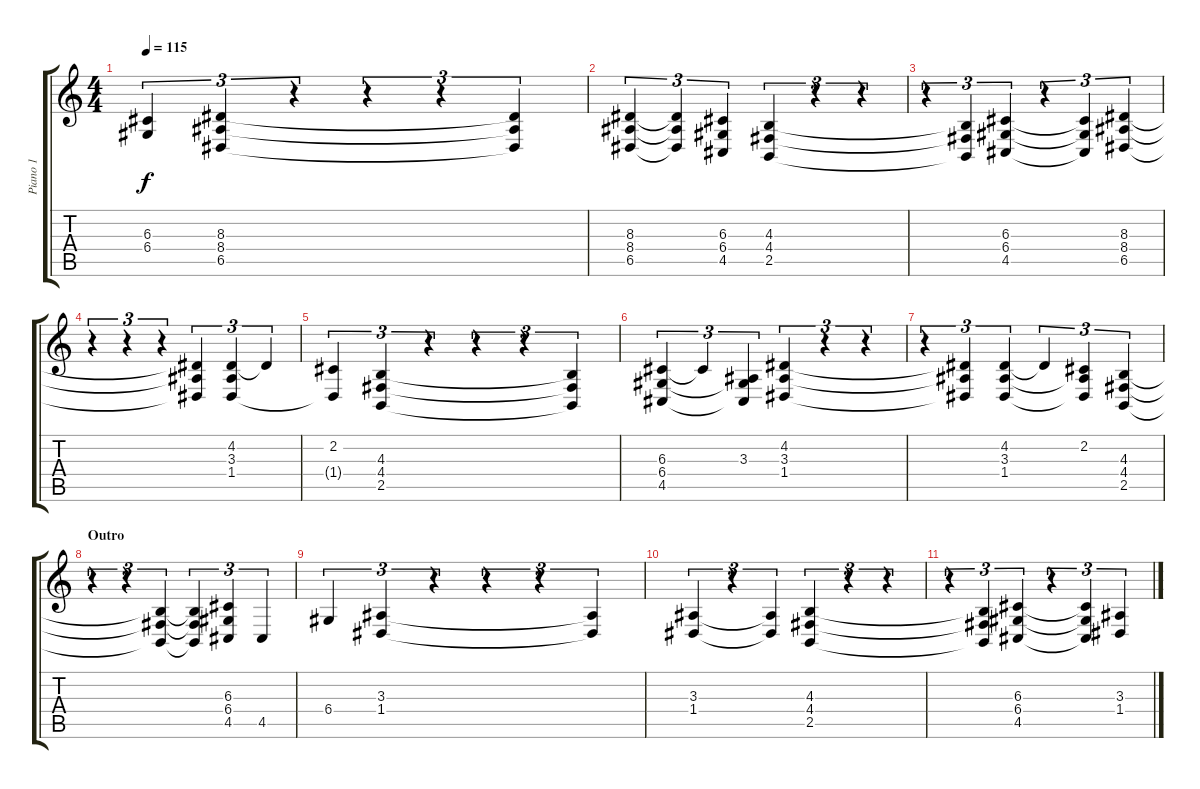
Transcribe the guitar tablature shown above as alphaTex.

\track ("Piano 1" "Piano 1") {instrument brightacousticpiano}
\staff {score tabs}
\tuning (E4 B3 G3 D3 A2 E2) {hide}
\ts (4 4)
\tempo 115
\clef g2
\ks c
(6.3{t} 6.4{t}).4{tu (3 2) dy f} (8.3 8.4 6.5).4{tu (3 2)} r.4{tu (3 2)} r.4{tu (3 2)} r.4{tu (3 2)} (8.3{t} 8.4{t} 6.5{t}).4{tu (3 2)} |
(8.3 8.4 6.5).4{tu (3 2)} (8.3{t} 8.4{t} 6.5{t}).4{tu (3 2)} (6.3 6.4 4.5).4{tu (3 2)} (4.3 4.4 2.5).4{tu (3 2)} r.4{tu (3 2)} r.4{tu (3 2)} |
r.4{tu (3 2)} (4.3{t} 4.4{t} 2.5{t}).4{tu (3 2)} (6.3 6.4 4.5).4{tu (3 2)} r.4{tu (3 2)} (6.3{t} 6.4{t} 4.5{t}).4{tu (3 2)} (8.3 8.4 6.5).4{tu (3 2)} |
r.4{tu (3 2)} r.4{tu (3 2)} r.4{tu (3 2)} (8.3{t} 8.4{t} 6.5{t}).4{tu (3 2)} (4.2 3.3 1.4).4{tu (3 2)} 4.2{t}.4{tu (3 2)} |
(2.2 1.4{t}).4{tu (3 2)} (4.3 4.4 2.5).4{tu (3 2)} r.4{tu (3 2)} r.4{tu (3 2)} r.4{tu (3 2)} (4.3{t} 4.4{t} 2.5{t}).4{tu (3 2)} |
(6.3 6.4 4.5).4{tu (3 2)} 6.3{t}.4{tu (3 2)} (3.3 6.4{t} 4.5{t}).4{tu (3 2)} (4.2 3.3 1.4).4{tu (3 2)} r.4{tu (3 2)} r.4{tu (3 2)} |
r.4{tu (3 2) volume 0} (4.2{t} 3.3{t} 1.4{t}).4{tu (3 2)} (4.2 3.3 1.4).4{tu (3 2)} 4.2{t}.4{tu (3 2)} (2.2 3.3{t} 1.4{t}).4{tu (3 2)} (4.3 4.4 2.5).4{tu (3 2)} |
\section ("" "Outro")
r.4{tu (3 2)} r.4{tu (3 2)} (4.3{t} 4.4{t} 2.5{t}).4{tu (3 2)} (4.3{t} 4.4{t} 2.5{t}).4{tu (3 2)} (6.3 6.4 4.5).4{tu (3 2)} 4.5.4{tu (3 2)} |
6.4.4{tu (3 2)} (3.3 1.4).4{tu (3 2)} r.4{tu (3 2)} r.4{tu (3 2)} r.4{tu (3 2)} (3.3{t} 1.4{t}).4{tu (3 2)} |
(3.3 1.4).4{tu (3 2)} r.4{tu (3 2)} (3.3{t} 1.4{t}).4{tu (3 2)} (4.3 4.4 2.5).4{tu (3 2)} r.4{tu (3 2)} r.4{tu (3 2)} |
r.4{tu (3 2)} (4.3{t} 4.4{t} 2.5{t}).4{tu (3 2)} (6.3 6.4 4.5).4{tu (3 2)} r.4{tu (3 2)} (6.3{t} 6.4{t} 4.5{t}).4{tu (3 2)} (3.3 1.4).4{tu (3 2)}
